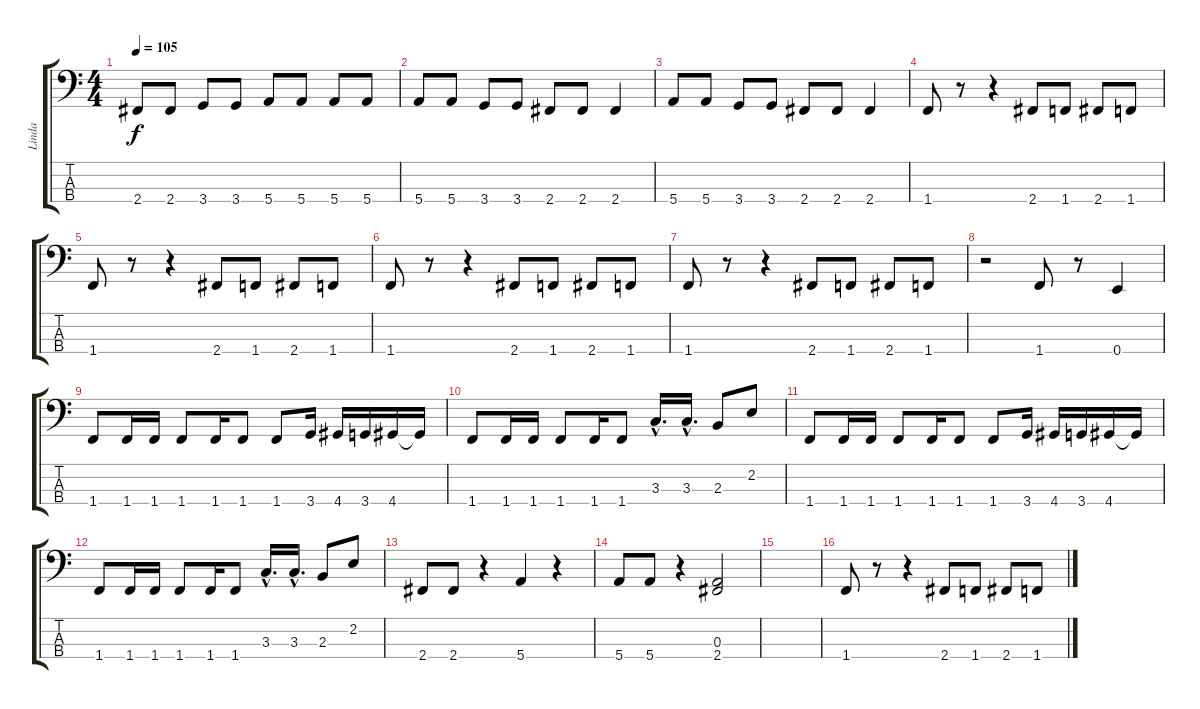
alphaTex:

\track ("Linda" "Linda") {instrument electricbassfinger}
\staff {score tabs}
\tuning (G2 D2 A1 E1) {hide}
\ts (4 4)
\tempo 105
\clef f4
\ks c
2.4.8{dy f} 2.4.8 3.4.8 3.4.8 5.4.8 5.4.8 5.4.8 5.4.8 |
5.4.8 5.4.8 3.4.8 3.4.8 2.4.8 2.4.8 2.4.4 |
5.4.8 5.4.8 3.4.8 3.4.8 2.4.8 2.4.8 2.4.4 |
1.4.8 r.8 r.4 2.4.8 1.4.8 2.4.8 1.4.8 |
1.4.8 r.8 r.4 2.4.8 1.4.8 2.4.8 1.4.8 |
1.4.8 r.8 r.4 2.4.8 1.4.8 2.4.8 1.4.8 |
1.4.8 r.8 r.4 2.4.8 1.4.8 2.4.8 1.4.8 |
r.2 1.4.8 r.8 0.4.4 |
1.4.8 1.4.16 1.4.16 1.4.8 1.4.16 1.4.8 1.4.8 3.4.16 4.4.16 3.4.16 4.4.16 4.4{t}.16 |
1.4.8 1.4.16 1.4.16 1.4.8 1.4.16 1.4.8 3.3{hac}.16{d} 3.3{hac}.16{d} 2.3.8 2.2.8 |
1.4.8 1.4.16 1.4.16 1.4.8 1.4.16 1.4.8 1.4.8 3.4.16 4.4.16 3.4.16 4.4.16 4.4{t}.16 |
1.4.8 1.4.16 1.4.16 1.4.8 1.4.16 1.4.8 3.3{hac}.16{d} 3.3{hac}.16{d} 2.3.8 2.2.8 |
2.4.8 2.4.8 r.4 5.4.4 r.4 |
5.4.8 5.4.8 r.4 (0.3 2.4).2 |
|
1.4.8 r.8 r.4 2.4.8 1.4.8 2.4.8 1.4.8
